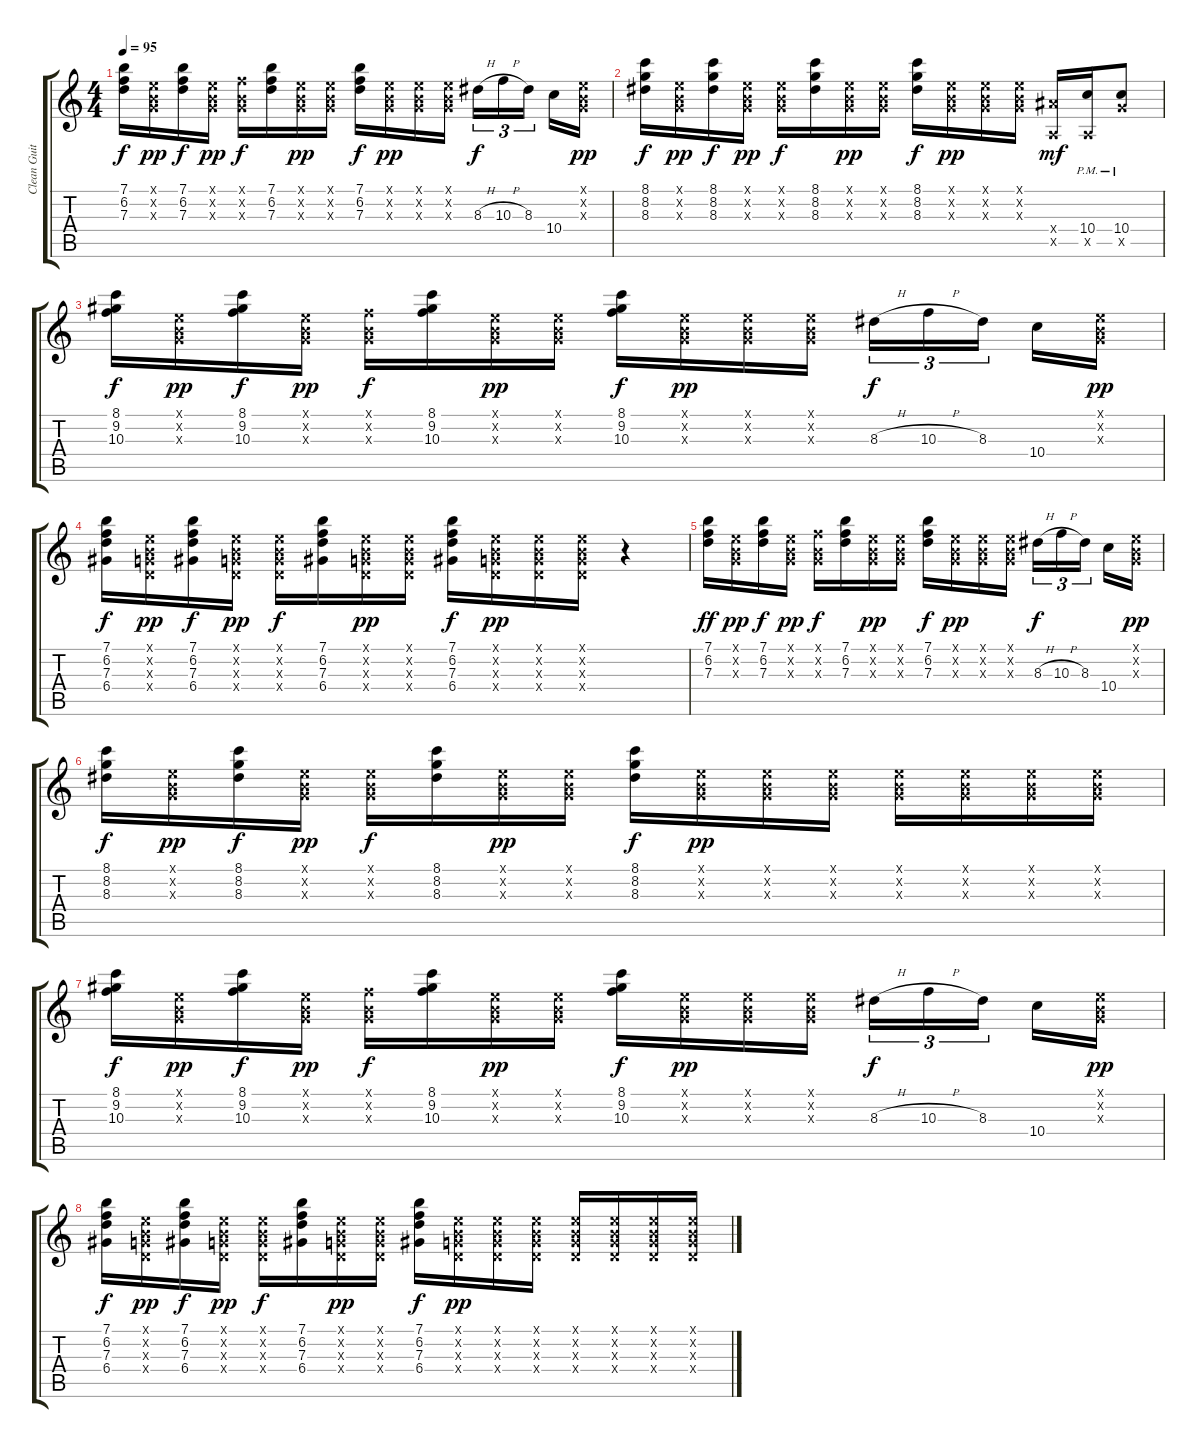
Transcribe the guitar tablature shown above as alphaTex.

\track ("Clean Guitar" "Clean Guit") {instrument electricguitarclean}
\staff {score tabs}
\tuning (E4 B3 G3 D3 A2 E2) {hide}
\ts (4 4)
\tempo 95
\clef g2
\ks c
(7.1 6.2 7.3).16{dy f instrument electricguitarclean} (0.1{x} 0.2{x} 0.3{x}).16{dy pp} (7.1 6.2 7.3).16{dy f} (0.1{x} 0.2{x} 0.3{x}).16{dy pp} (1.1{x} 0.2{x} 0.3{x}).16{dy f} (7.1 6.2 7.3).16 (0.1{x} 0.2{x} 0.3{x}).16{dy pp} (0.1{x} 0.2{x} 0.3{x}).16 (7.1 6.2 7.3).16{dy f} (0.1{x} 0.2{x} 0.3{x}).16{dy pp} (0.1{x} 0.2{x} 0.3{x}).16 (0.1{x} 0.2{x} 0.3{x}).16 8.3{h}.16{tu (3 2) dy f} 10.3{h}.16{tu (3 2)} 8.3.16{tu (3 2)} 10.4.16 (0.1{x} 0.2{x} 0.3{x}).16{dy pp} |
(8.1 8.2 8.3).16{dy f} (0.1{x} 0.2{x} 0.3{x}).16{dy pp} (8.1 8.2 8.3).16{dy f} (0.1{x} 0.2{x} 0.3{x}).16{dy pp} (0.1{x} 0.2{x} 0.3{x}).16{dy f} (8.1 8.2 8.3).16 (0.1{x} 0.2{x} 0.3{x}).16{dy pp} (0.1{x} 0.2{x} 0.3{x}).16 (8.1 8.2 8.3).16{dy f} (0.1{x} 0.2{x} 0.3{x}).16{dy pp} (0.1{x} 0.2{x} 0.3{x}).16 (0.1{x} 0.2{x} 0.3{x}).16 (8.4{x} 0.5{x}).16{dy mf} (10.4{pm} 0.5{x}).16 (10.4{pm} 10.5{x}).8 |
(8.1 9.2 10.3).16{dy f} (0.1{x} 0.2{x} 0.3{x}).16{dy pp} (8.1 9.2 10.3).16{dy f} (0.1{x} 0.2{x} 0.3{x}).16{dy pp} (1.1{x} 0.2{x} 0.3{x}).16{dy f} (8.1 9.2 10.3).16 (0.1{x} 0.2{x} 0.3{x}).16{dy pp} (0.1{x} 0.2{x} 0.3{x}).16 (8.1 9.2 10.3).16{dy f} (0.1{x} 0.2{x} 0.3{x}).16{dy pp} (0.1{x} 0.2{x} 0.3{x}).16 (0.1{x} 0.2{x} 0.3{x}).16 8.3{h}.16{tu (3 2) dy f} 10.3{h}.16{tu (3 2)} 8.3.16{tu (3 2)} 10.4.16 (0.1{x} 0.2{x} 0.3{x}).16{dy pp} |
(7.1 6.2 7.3 6.4).16{dy f} (0.1{x} 0.2{x} 0.3{x} 0.4{x}).16{dy pp} (7.1 6.2 7.3 6.4).16{dy f} (0.1{x} 0.2{x} 0.3{x} 0.4{x}).16{dy pp} (0.1{x} 0.2{x} 0.3{x} 0.4{x}).16{dy f} (7.1 6.2 7.3 6.4).16 (0.1{x} 0.2{x} 0.3{x} 0.4{x}).16{dy pp} (0.1{x} 0.2{x} 0.3{x} 0.4{x}).16 (7.1 6.2 7.3 6.4).16{dy f} (0.1{x} 0.2{x} 0.3{x} 0.4{x}).16{dy pp} (0.1{x} 0.2{x} 0.3{x} 0.4{x}).16 (0.1{x} 0.2{x} 0.3{x} 0.4{x}).16 r.4 |
(7.1 6.2 7.3).16{dy ff} (0.1{x} 0.2{x} 0.3{x}).16{dy pp} (7.1 6.2 7.3).16{dy f} (0.1{x} 0.2{x} 0.3{x}).16{dy pp} (1.1{x} 0.2{x} 0.3{x}).16{dy f} (7.1 6.2 7.3).16 (0.1{x} 0.2{x} 0.3{x}).16{dy pp} (0.1{x} 0.2{x} 0.3{x}).16 (7.1 6.2 7.3).16{dy f} (0.1{x} 0.2{x} 0.3{x}).16{dy pp} (0.1{x} 0.2{x} 0.3{x}).16 (0.1{x} 0.2{x} 0.3{x}).16 8.3{h}.16{tu (3 2) dy f} 10.3{h}.16{tu (3 2)} 8.3.16{tu (3 2)} 10.4.16 (0.1{x} 0.2{x} 0.3{x}).16{dy pp} |
(8.1 8.2 8.3).16{dy f} (0.1{x} 0.2{x} 0.3{x}).16{dy pp} (8.1 8.2 8.3).16{dy f} (0.1{x} 0.2{x} 0.3{x}).16{dy pp} (0.1{x} 0.2{x} 0.3{x}).16{dy f} (8.1 8.2 8.3).16 (0.1{x} 0.2{x} 0.3{x}).16{dy pp} (0.1{x} 0.2{x} 0.3{x}).16 (8.1 8.2 8.3).16{dy f} (0.1{x} 0.2{x} 0.3{x}).16{dy pp} (0.1{x} 0.2{x} 0.3{x}).16 (0.1{x} 0.2{x} 0.3{x}).16 (0.1{x} 0.2{x} 0.3{x}).16 (0.1{x} 0.2{x} 0.3{x}).16 (0.1{x} 0.2{x} 0.3{x}).16 (0.1{x} 0.2{x} 0.3{x}).16 |
(8.1 9.2 10.3).16{dy f} (0.1{x} 0.2{x} 0.3{x}).16{dy pp} (8.1 9.2 10.3).16{dy f} (0.1{x} 0.2{x} 0.3{x}).16{dy pp} (1.1{x} 0.2{x} 0.3{x}).16{dy f} (8.1 9.2 10.3).16 (0.1{x} 0.2{x} 0.3{x}).16{dy pp} (0.1{x} 0.2{x} 0.3{x}).16 (8.1 9.2 10.3).16{dy f} (0.1{x} 0.2{x} 0.3{x}).16{dy pp} (0.1{x} 0.2{x} 0.3{x}).16 (0.1{x} 0.2{x} 0.3{x}).16 8.3{h}.16{tu (3 2) dy f} 10.3{h}.16{tu (3 2)} 8.3.16{tu (3 2)} 10.4.16 (0.1{x} 0.2{x} 0.3{x}).16{dy pp} |
(7.1 6.2 7.3 6.4).16{dy f} (0.1{x} 0.2{x} 0.3{x} 0.4{x}).16{dy pp} (7.1 6.2 7.3 6.4).16{dy f} (0.1{x} 0.2{x} 0.3{x} 0.4{x}).16{dy pp} (0.1{x} 0.2{x} 0.3{x} 0.4{x}).16{dy f} (7.1 6.2 7.3 6.4).16 (0.1{x} 0.2{x} 0.3{x} 0.4{x}).16{dy pp} (0.1{x} 0.2{x} 0.3{x} 0.4{x}).16 (7.1 6.2 7.3 6.4).16{dy f} (0.1{x} 0.2{x} 0.3{x} 0.4{x}).16{dy pp} (0.1{x} 0.2{x} 0.3{x} 0.4{x}).16 (0.1{x} 0.2{x} 0.3{x} 0.4{x}).16 (0.1{x} 0.2{x} 0.3{x} 0.4{x}).16 (0.1{x} 0.2{x} 0.3{x} 0.4{x}).16 (0.1{x} 0.2{x} 0.3{x} 0.4{x}).16 (0.1{x} 0.2{x} 0.3{x} 0.4{x}).16
